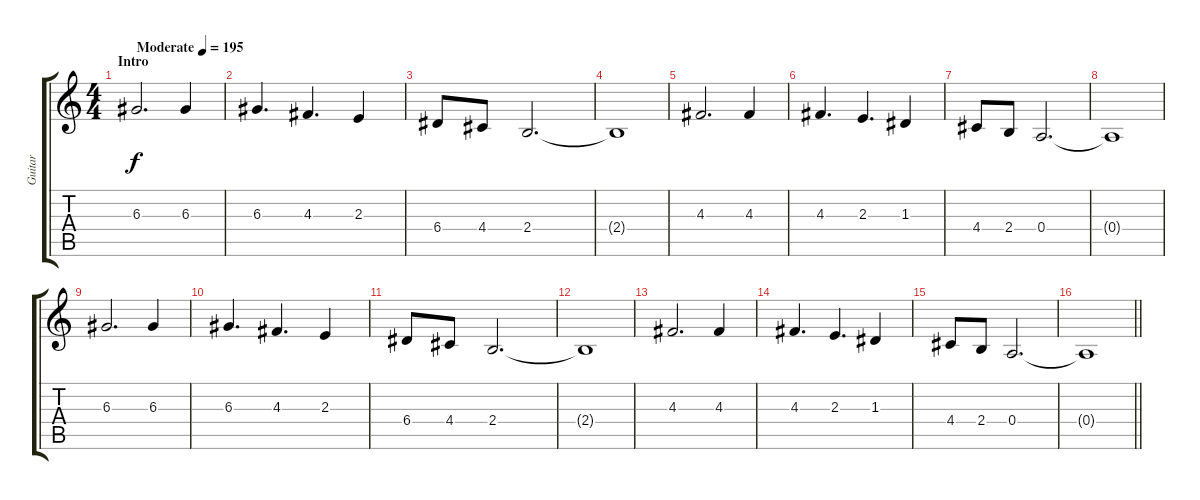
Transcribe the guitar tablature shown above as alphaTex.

\track ("Guitar" "Guitar") {instrument distortionguitar}
\staff {score tabs}
\tuning (B3 Gb3 D3 A2 E2 B1) {hide}
\ts (4 4)
\section ("" "Intro")
\tempo (195 "Moderate")
\clef g2
\ks c
6.3.2{d dy f balance 13 instrument distortionguitar} 6.3.4 |
6.3.4{d} 4.3.4{d} 2.3.4 |
6.4.8 4.4.8 2.4.2{d} |
2.4{t}.1 |
4.3.2{d} 4.3.4 |
4.3.4{d} 2.3.4{d} 1.3.4 |
4.4.8 2.4.8 0.4.2{d} |
0.4{t}.1 |
6.3.2{d} 6.3.4 |
6.3.4{d} 4.3.4{d} 2.3.4 |
6.4.8 4.4.8 2.4.2{d} |
2.4{t}.1 |
4.3.2{d} 4.3.4 |
4.3.4{d} 2.3.4{d} 1.3.4 |
4.4.8 2.4.8 0.4.2{d} |
\barLineRight lightlight
0.4{t}.1
